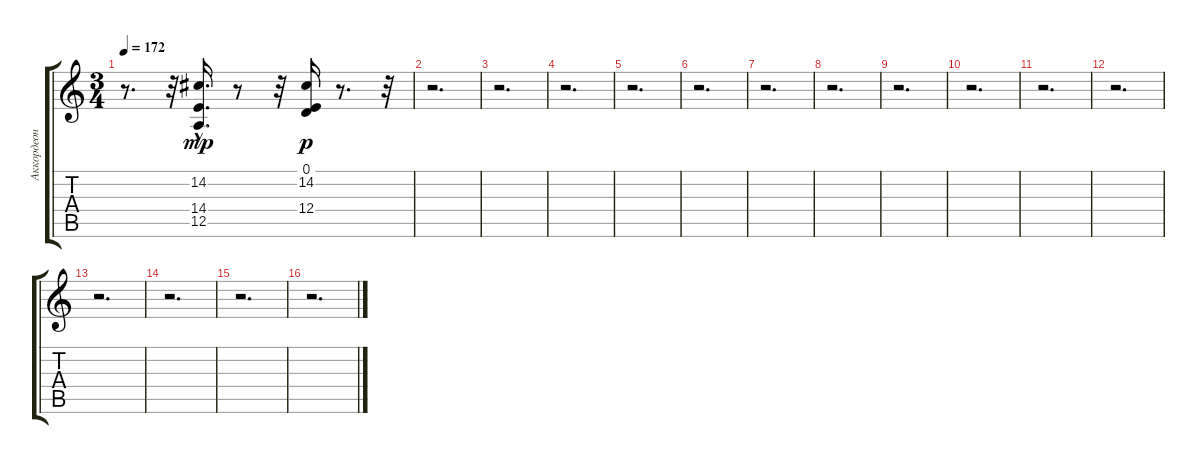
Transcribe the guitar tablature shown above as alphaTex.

\track ("Аккордеон" "Аккордеон") {instrument accordion}
\staff {score tabs}
\tuning (E4 B3 G3 D3 A2 E2) {hide}
\ts (3 4)
\tempo 172
\clef g2
\ks c
r.8{d dy mp} r.32 (14.2{hac} 14.4{hac} 12.5).16{d} r.8 r.32 (0.1 14.2 12.4).16{dy p} r.8{d} r.32 |
r.2{d} |
r.2{d} |
r.2{d} |
r.2{d} |
r.2{d} |
r.2{d} |
r.2{d} |
r.2{d} |
r.2{d} |
r.2{d} |
r.2{d} |
r.2{d} |
r.2{d} |
r.2{d} |
r.2{d}
